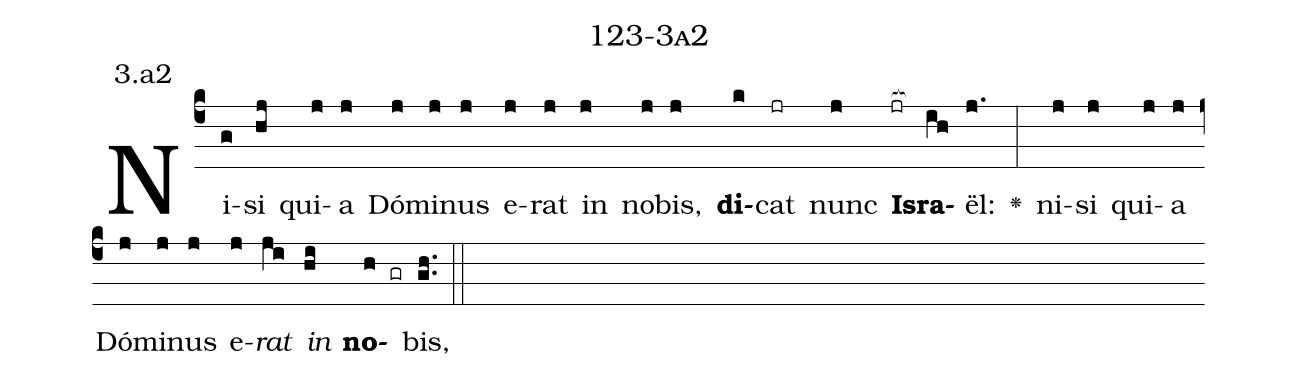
name: 123-3a2;
annotation: 3.a2;
%%
(c4)Ni(g)si(hj) qui(j)a(j) Dó(j)mi(j)nus(j) e(j)rat(j) in(j) no(j)bis,(j) <b>di</b>(k)cat(jr) nunc(j) <b>Is</b>(jr[ocb:1{])<b>ra</b>(ih[ocb:0}])ël:(j.) <v>\greheightstar</v>(:) ni(j)si(j) qui(j)a(j) Dó(j)mi(j)nus(j) e(j)<i>rat</i>(ji) <i>in</i>(hi) <b>no</b>(h gr)bis,(gh..) (::)


%E(j) u(j) o(ji) u(hi) a(h) e.(gh..) (::)
